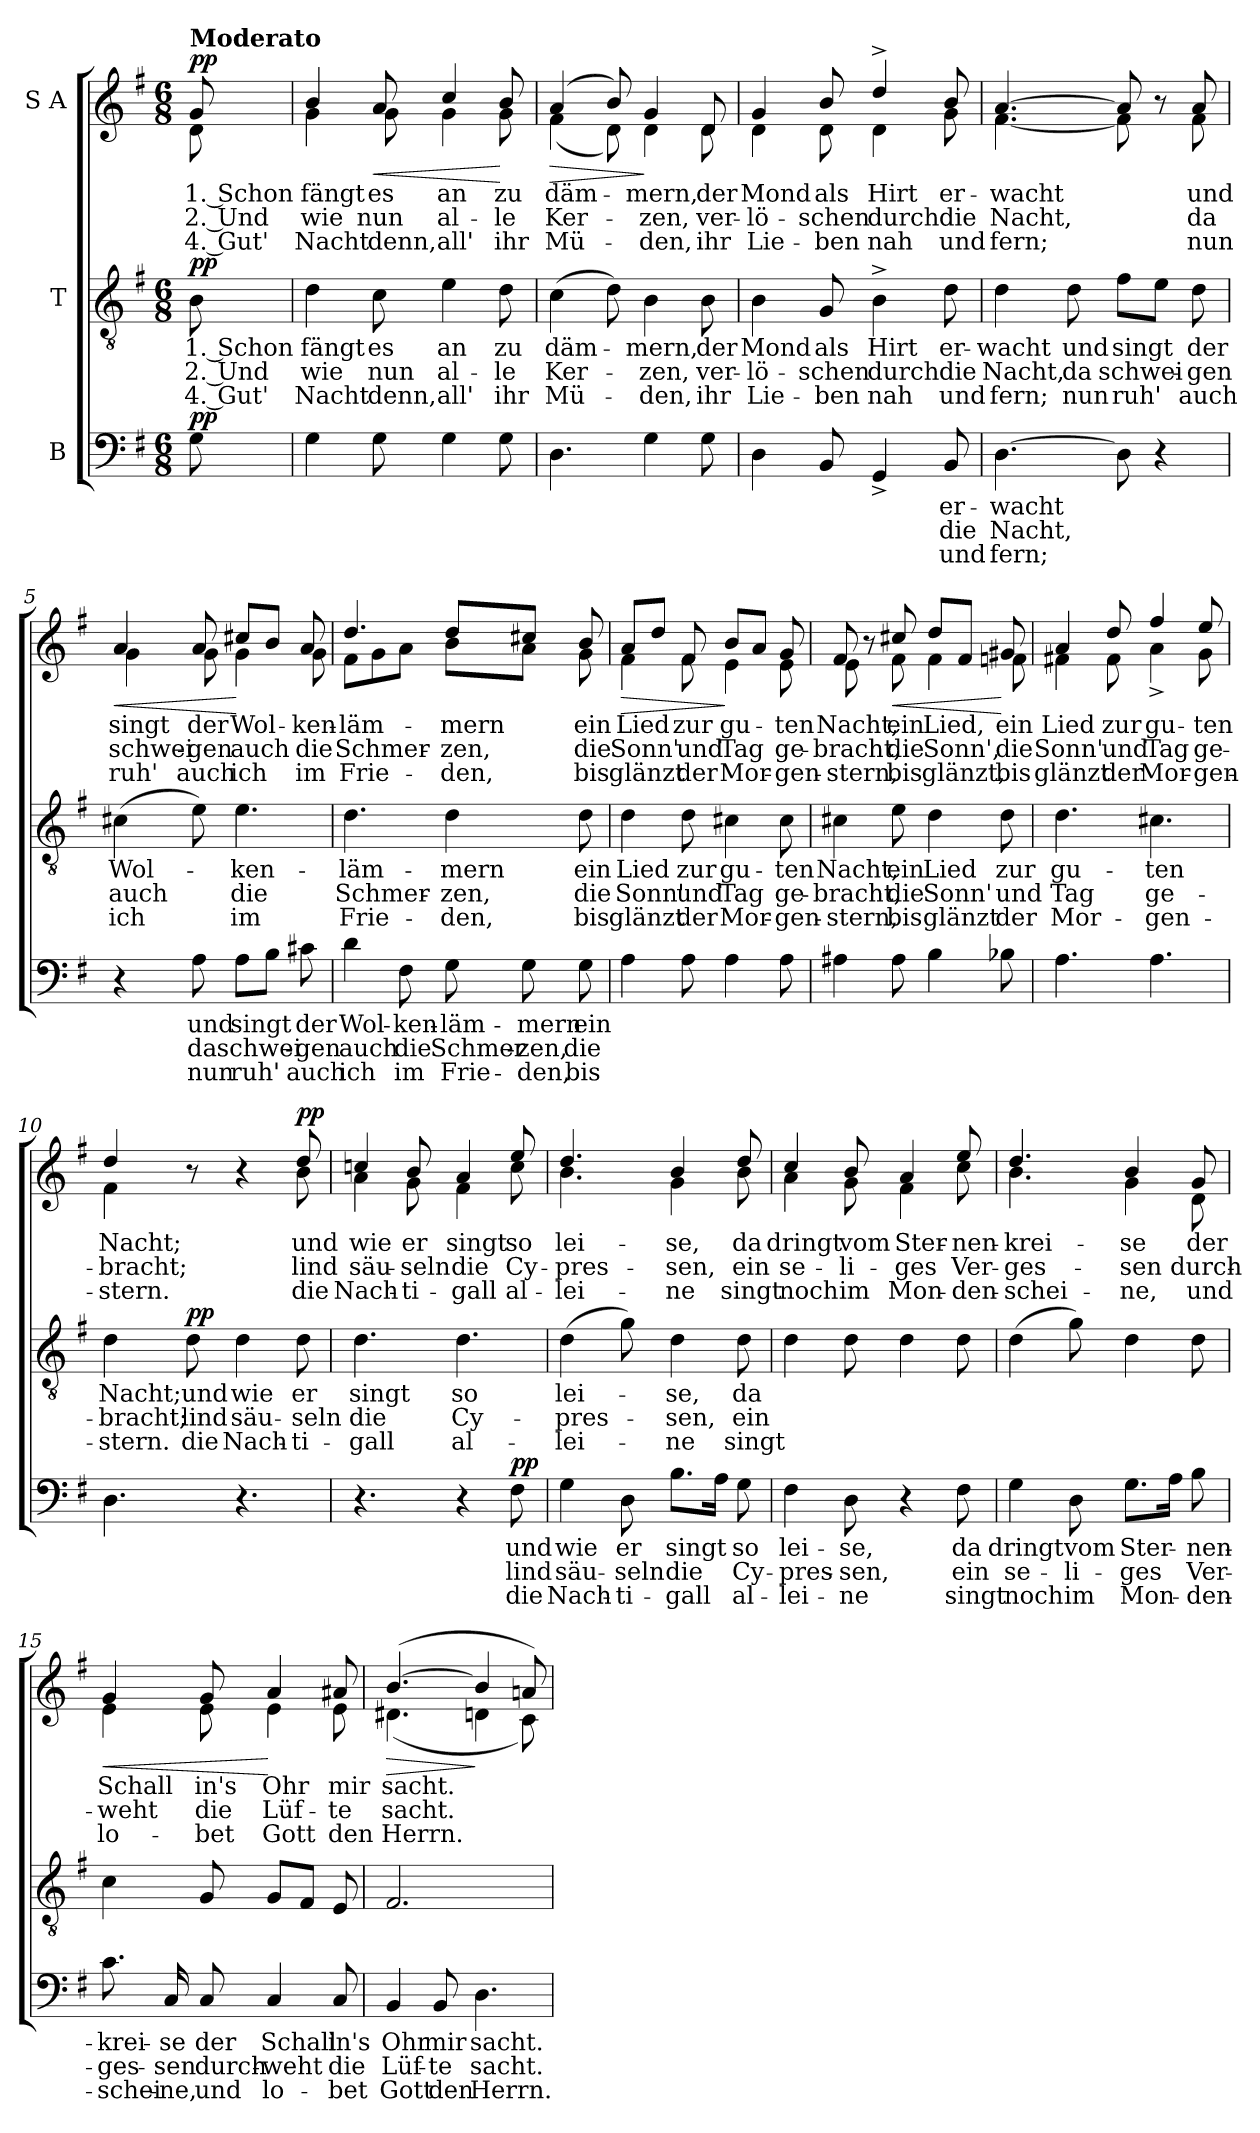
**kern	**text	**text	**text	**dynam	**kern	**text	**text	**text	**dynam	**kern	**text	**text	**text	**dynam
*part3	*part3	*part3	*part3	*part3	*part2	*part2	*part2	*part2	*part2	*part1	*part1	*part1	*part1	*part1
*staff3	*staff3	*staff3	*staff3	*staff3	*staff2	*staff2	*staff2	*staff2	*staff2	*staff1	*staff1	*staff1	*staff1	*staff1
*I"B	*	*	*	*	*I"T	*	*	*	*	*I"S A	*	*	*	*
*clefF4	*	*	*	*	*clefGv2	*	*	*	*	*clefG2	*	*	*	*
*k[f#]	*	*	*	*	*k[f#]	*	*	*	*	*k[f#]	*	*	*	*
*M6/8	*	*	*	*	*M6/8	*	*	*	*	*M6/8	*	*	*	*
=	=	=	=	=	=	=	=	=	=	=	=	=	=	=
*	*	*	*	*	*	*	*	*	*	*^	*	*	*	*
!	!	!	!	!	!	!	!	!	!	!LO:TX:a:B:t=Moderato	!	!	!	!	!
!	!	!	!	!LO:DY:a	!	!	!	!	!LO:DY:a	!	!	!	!	!	!LO:DY:a
8G\	.	.	.	pp	8B\	1. Schon	2. Und	4. Gut'	pp	8g/	8d\	1. Schon	2. Und	4. Gut'	pp
=1	=1	=1	=1	=1	=1	=1	=1	=1	=1	=1	=1	=1	=1	=1	=1
4G\	.	.	.	.	4d\	fängt	wie	Nacht	.	4b/	4g\	fängt	wie	Nacht	.
!	!	!	!	!	!	!	!	!	!	!	!	!	!	!	!LO:HP:b
8G\	.	.	.	.	8c\	es	nun	denn,	.	8a/	8g\	es	nun	denn,	<
4G\	.	.	.	.	4e\	an	al-	all'	.	4cc/	4g\	an	al-	all'	.
8G\	.	.	.	.	8d\	zu	-le	ihr	.	8b/	8g\	zu	-le	ihr	[
=2	=2	=2	=2	=2	=2	=2	=2	=2	=2	=2	=2	=2	=2	=2	=2
!	!	!	!	!	!	!	!	!	!	!	!	!	!	!	!LO:HP:b
4.D\	.	.	.	.	(4c\	däm-	Ker-	Mü-	.	(4a/	(4f#\	däm-	Ker-	Mü-	>
.	.	.	.	.	8d\)	.	.	.	.	8b/)	8d\)	.	.	.	.
4G\	.	.	.	.	4B\	-mern,	-zen,	-den,	.	4g/	4d\	-mern,	-zen,	-den,	]
8G\	.	.	.	.	8B\	der	ver-	ihr	.	8d/	8d\	der	ver-	ihr	.
=3	=3	=3	=3	=3	=3	=3	=3	=3	=3	=3	=3	=3	=3	=3	=3
4D\	.	.	.	.	4B\	Mond	-lö-	Lie-	.	4g/	4d\	Mond	-lö-	Lie-	.
8BB/	.	.	.	.	8G/	als	-schen	-ben	.	8b/	8d\	als	-schen	-ben	.
4GG^/	.	.	.	.	4B^\	Hirt	durch	nah	.	4dd^/	4d\	Hirt	durch	nah	.
8BB/	er-	die	und	.	8d\	er-	die	und	.	8b/	8g\	er-	die	und	.
=4	=4	=4	=4	=4	=4	=4	=4	=4	=4	=4	=4	=4	=4	=4	=4
[4.D\	-wacht	Nacht,	fern;	.	4d\	-wacht	Nacht,	fern;	.	[4.a/	[4.f#\	-wacht	Nacht,	fern;	.
.	.	.	.	.	8d\	und	da	nun	.	.	.	.	.	.	.
8D\]	.	.	.	.	8f#\L	singt	schwei-	ruh'	.	8a/]	8f#\]	.	.	.	.
4r	.	.	.	.	8e\J	.	.	.	.	8r	8ryy	.	.	.	.
.	.	.	.	.	8d\	der	-gen	auch	.	8a/	8f#\	und	da	nun	.
!!LO:LB:g=z	!!
=5	=5	=5	=5	=5	=5	=5	=5	=5	=5	=5	=5	=5	=5	=5	=5
!	!	!	!	!	!	!	!	!	!	!	!	!	!	!	!LO:HP:b
4r	.	.	.	.	(4c#X\	Wol-	auch	ich	.	4a/	4g\	singt	schwei-	ruh'	<
8A\	und	da	nun	.	8e\)	.	.	.	.	8a/	8g\	der	-gen	auch	.
8A\L	singt	schwei-	ruh'	.	4.e\	-ken-	die	im	.	8cc#X/L	4g\	Wol-	auch	ich	[
8B\J	.	.	.	.	.	.	.	.	.	8b/J	.	.	.	.	.
8c#X\	der	-gen	auch	.	.	.	.	.	.	8a/	8g\	-ken-	die	im	.
=6	=6	=6	=6	=6	=6	=6	=6	=6	=6	=6	=6	=6	=6	=6	=6
4d\	Wol-	auch	ich	.	4.d\	-läm-	Schmer-	Frie-	.	4.dd/	8f#\L	-läm-	Schmer-	Frie-	.
.	.	.	.	.	.	.	.	.	.	.	8g\	.	.	.	.
8F#\	-ken-	die	im	.	.	.	.	.	.	.	8a\J	.	.	.	.
8G\	-läm-	Schmer-	Frie-	.	4d\	-mern	-zen,	-den,	.	8dd/L	8b\L	-mern	-zen,	-den,	.
8G\	-mern	-zen,	-den,	.	.	.	.	.	.	8cc#X/J	8a\J	.	.	.	.
8G\	ein	die	bis	.	8d\	ein	die	bis	.	8b/	8g\	ein	die	bis	.
=7	=7	=7	=7	=7	=7	=7	=7	=7	=7	=7	=7	=7	=7	=7	=7
!	!	!	!	!	!	!	!	!	!	!	!	!	!	!	!LO:HP:b
4A\	.	.	.	.	4d\	Lied	Sonn'	glänzt	.	8a/L	4f#\	Lied	Sonn'	glänzt	>
.	.	.	.	.	.	.	.	.	.	8dd/J	.	.	.	.	.
8A\	.	.	.	.	8d\	zur	und	der	.	8f#/	8f#\	zur	und	der	.
4A\	.	.	.	.	4c#X\	gu-	Tag	Mor-	.	8b/L	4e\	gu-	Tag	Mor-	]
.	.	.	.	.	.	.	.	.	.	8a/J	.	.	.	.	.
8A\	.	.	.	.	8c#\	-ten	ge-	-gen-	.	8g/	8e\	-ten	ge-	-gen-	.
=8	=8	=8	=8	=8	=8	=8	=8	=8	=8	=8	=8	=8	=8	=8	=8
4A#X\	.	.	.	.	4c#X\	Nacht,	-bracht,	-stern,	.	8f#/	8e\	Nacht,	-bracht,	-stern,	.
.	.	.	.	.	.	.	.	.	.	8r	8ryy	.	.	.	.
!	!	!	!	!	!	!	!	!	!	!	!	!	!	!	!LO:HP:b
8A#\	.	.	.	.	8e\	ein	die	bis	.	8cc#X/	8f#\	ein	die	bis	<
4B\	.	.	.	.	4d\	Lied	Sonn'	glänzt	.	8dd/L	4f#\	Lied,	Sonn',	glänzt,	.
.	.	.	.	.	.	.	.	.	.	8f#/J	.	.	.	.	.
8B-X\	.	.	.	.	8d\	zur	und	der	.	8g#X/	8fn\	ein	die	bis	[
!!LO:LB:g=z	!!
=9	=9	=9	=9	=9	=9	=9	=9	=9	=9	=9	=9	=9	=9	=9	=9
4.A\	.	.	.	.	4.d\	gu-	Tag	Mor-	.	4a/	4f#X\	Lied	Sonn'	glänzt	.
.	.	.	.	.	.	.	.	.	.	8dd/	8f#\	zur	und	der	.
4.A\	.	.	.	.	4.c#X\	-ten	ge-	-gen-	.	4ff#/	4a^\	gu-	Tag	Mor-	.
.	.	.	.	.	.	.	.	.	.	8ee/	8g\	-ten	ge-	-gen-	.
=10	=10	=10	=10	=10	=10	=10	=10	=10	=10	=10	=10	=10	=10	=10	=10
4.D\	.	.	.	.	4d\	Nacht;	-bracht;	-stern.	.	4dd/	4f#\	Nacht;	-bracht;	-stern.	.
!	!	!	!	!	!	!	!	!	!LO:DY:a	!	!	!	!	!	!
.	.	.	.	.	8d\	und	lind	die	pp	8r	8ryy	.	.	.	.
4.r	.	.	.	.	4d\	wie	säu-	Nach-	.	4r	4ryy	.	.	.	.
!	!	!	!	!	!	!	!	!	!	!	!	!	!	!	!LO:DY:a
.	.	.	.	.	8d\	er	-seln	-ti-	.	8dd/	8b\	und	lind	die	pp
=11	=11	=11	=11	=11	=11	=11	=11	=11	=11	=11	=11	=11	=11	=11	=11
4.r	.	.	.	.	4.d\	singt	die	-gall	.	4ccn/	4a\	wie	säu-	Nach-	.
.	.	.	.	.	.	.	.	.	.	8b/	8g\	er	-seln	-ti-	.
4r	.	.	.	.	4.d\	so	Cy-	al-	.	4a/	4f#\	singt	die	-gall	.
!	!	!	!	!LO:DY:a	!	!	!	!	!	!	!	!	!	!	!
8F#\	und	lind	die	pp	.	.	.	.	.	8ee/	8cc\	so	Cy-	al-	.
=12	=12	=12	=12	=12	=12	=12	=12	=12	=12	=12	=12	=12	=12	=12	=12
4G\	wie	säu-	Nach-	.	(4d\	lei-	-pres-	-lei-	.	4.dd/	4.b\	lei-	-pres-	-lei-	.
8D\	er	-seln	-ti-	.	8g\)	.	.	.	.	.	.	.	.	.	.
8.B\L	singt	die	-gall	.	4d\	-se,	-sen,	-ne	.	4b/	4g\	-se,	-sen,	-ne	.
16A\Jk	.	.	.	.	.	.	.	.	.	.	.	.	.	.	.
8G\	so	Cy-	al-	.	8d\	da	ein	singt	.	8dd/	8b\	da	ein	singt	.
!!LO:PB:g=z	!!
=13	=13	=13	=13	=13	=13	=13	=13	=13	=13	=13	=13	=13	=13	=13	=13
4F#\	lei-	-pres-	-lei-	.	4d\	.	.	.	.	4cc/	4a\	dringt	se-	noch	.
8D\	-se,	-sen,	-ne	.	8d\	.	.	.	.	8b/	8g\	vom	-li-	im	.
4r	.	.	.	.	4d\	.	.	.	.	4a/	4f#\	Ster-	-ges	Mon-	.
8F#\	da	ein	singt	.	8d\	.	.	.	.	8ee/	8cc\	-nen-	Ver-	-den-	.
=14	=14	=14	=14	=14	=14	=14	=14	=14	=14	=14	=14	=14	=14	=14	=14
4G\	dringt	se-	noch	.	(4d\	.	.	.	.	4.dd/	4.b\	-krei-	-ges-	-schei-	.
8D\	vom	-li-	im	.	8g\)	.	.	.	.	.	.	.	.	.	.
8.G\L	Ster-	-ges	Mon-	.	4d\	.	.	.	.	4b/	4g\	-se	-sen	-ne,	.
16A\Jk	.	.	.	.	.	.	.	.	.	.	.	.	.	.	.
8B\	-nen-	Ver-	-den-	.	8d\	.	.	.	.	8g/	8d\	der	durch-	und	.
=15	=15	=15	=15	=15	=15	=15	=15	=15	=15	=15	=15	=15	=15	=15	=15
!	!	!	!	!	!	!	!	!	!	!	!	!	!	!	!LO:HP:b
8.c\	-krei-	-ges-	-schei-	.	4c\	.	.	.	.	4g/	4e\	Schall	-weht	lo-	<
16C/	-se	-sen	-ne,	.	.	.	.	.	.	.	.	.	.	.	.
8C/	der	durch-	und	.	8G/	.	.	.	.	8g/	8e\	in's	die	-bet	.
4C/	Schall	-weht	lo-	.	8G/L	.	.	.	.	4a/	4e\	Ohr	Lüf-	Gott	[
.	.	.	.	.	8F#/J	.	.	.	.	.	.	.	.	.	.
8C/	in's	die	-bet	.	8E/	.	.	.	.	8a#X/	8e\	mir	-te	den	.
=16	=16	=16	=16	=16	=16	=16	=16	=16	=16	=16	=16	=16	=16	=16	=16
!	!	!	!	!	!	!	!	!	!	!	!	!	!	!	!LO:HP:b
4BB/	Ohr	Lüf-	Gott	.	2.F#/	.	.	.	.	([4.b/	(4.d#X\	sacht.	sacht.	Herrn.	>
8BB/	mir	-te	den	.	.	.	.	.	.	.	.	.	.	.	.
4.D\	sacht.	sacht.	Herrn.	.	.	.	.	.	.	4b/]	4dn\	.	.	.	]
.	.	.	.	.	.	.	.	.	.	8an/)	8c\)	.	.	.	.
*	*	*	*	*	*	*	*	*	*	*v	*v	*	*	*	*
=	=	=	=	=	=	=	=	=	=	=	=	=	=	=
*-	*-	*-	*-	*-	*-	*-	*-	*-	*-	*-	*-	*-	*-	*-
